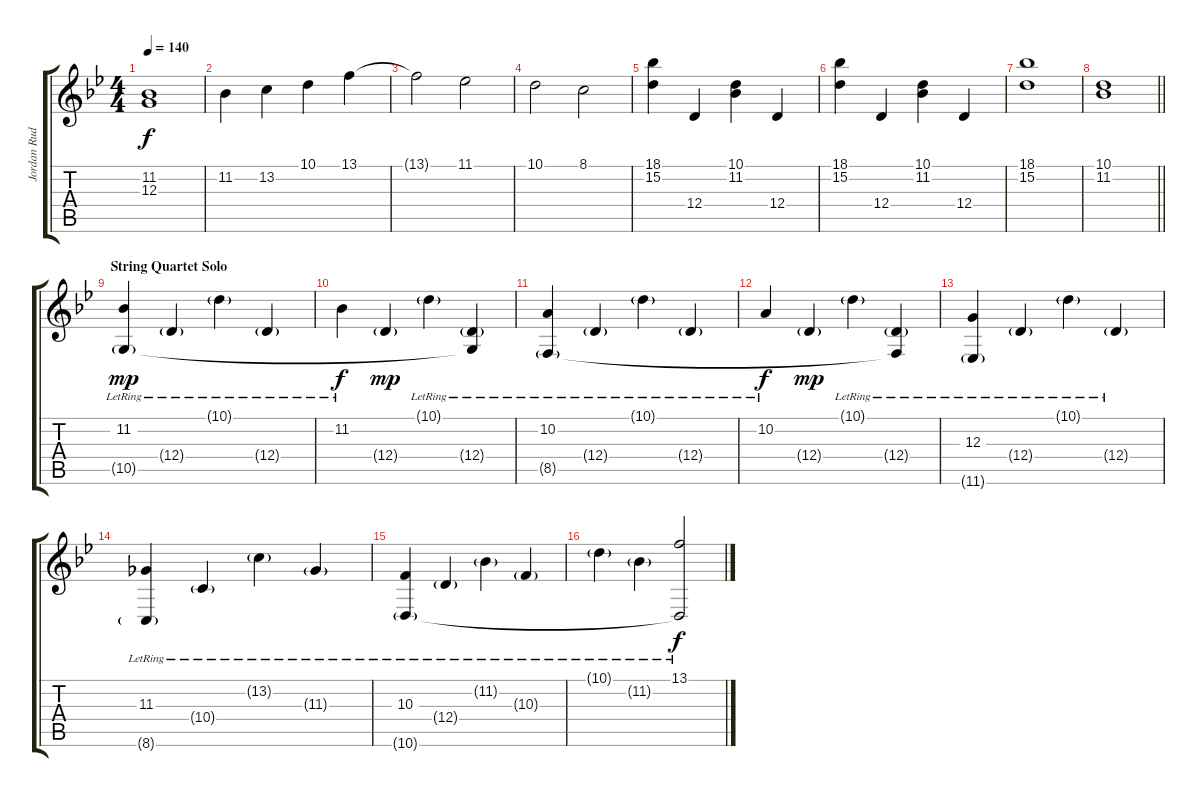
\track ("Jordan Rudess" "Jordan Rud") {instrument brightacousticpiano}
\staff {score tabs}
\tuning (E4 B3 G3 D3 A2 E2) {hide}
\ts (4 4)
\tempo 140
\clef g2
\ks bb
(11.2 12.3).1{dy f} |
11.2.4 13.2.4 10.1.4 13.1.4 |
13.1{t}.2 11.1.2 |
10.1.2 8.1.2 |
(18.1 15.2).4 12.4.4 (10.1 11.2).4 12.4.4 |
(18.1 15.2).4 12.4.4 (10.1 11.2).4 12.4.4 |
(18.1 15.2).1 |
\barLineRight lightlight
(10.1 11.2).1 |
\section ("" "String Quartet Solo")
(11.2{lr} 10.5{g}).4{dy mp volume 14} 12.4{g lr}.4 10.1{g lr}.4 12.4{g lr}.4 |
11.2{lr}.4{dy f} 12.4{g}.4{dy mp} 10.1{g lr}.4 (12.4{g lr} 10.5{t}).4 |
(10.2{lr} 8.5{g}).4 12.4{g lr}.4 10.1{g lr}.4 12.4{g lr}.4 |
10.2{lr}.4{dy f} 12.4{g}.4{dy mp} 10.1{g lr}.4 (12.4{g lr} 8.5{t}).4 |
(12.3{lr} 11.6{g lr}).4 12.4{g lr}.4 10.1{g lr}.4 12.4{g lr}.4 |
(11.3{lr} 8.6{g lr}).4 10.4{g lr}.4 13.2{g lr}.4 11.3{g lr}.4 |
(10.3{lr} 10.6{g lr}).4 12.4{g lr}.4 11.2{g lr}.4 10.3{g lr}.4 |
10.1{g lr}.4 11.2{g lr}.4 (13.1{lr} 10.6{t}).2{dy f}
